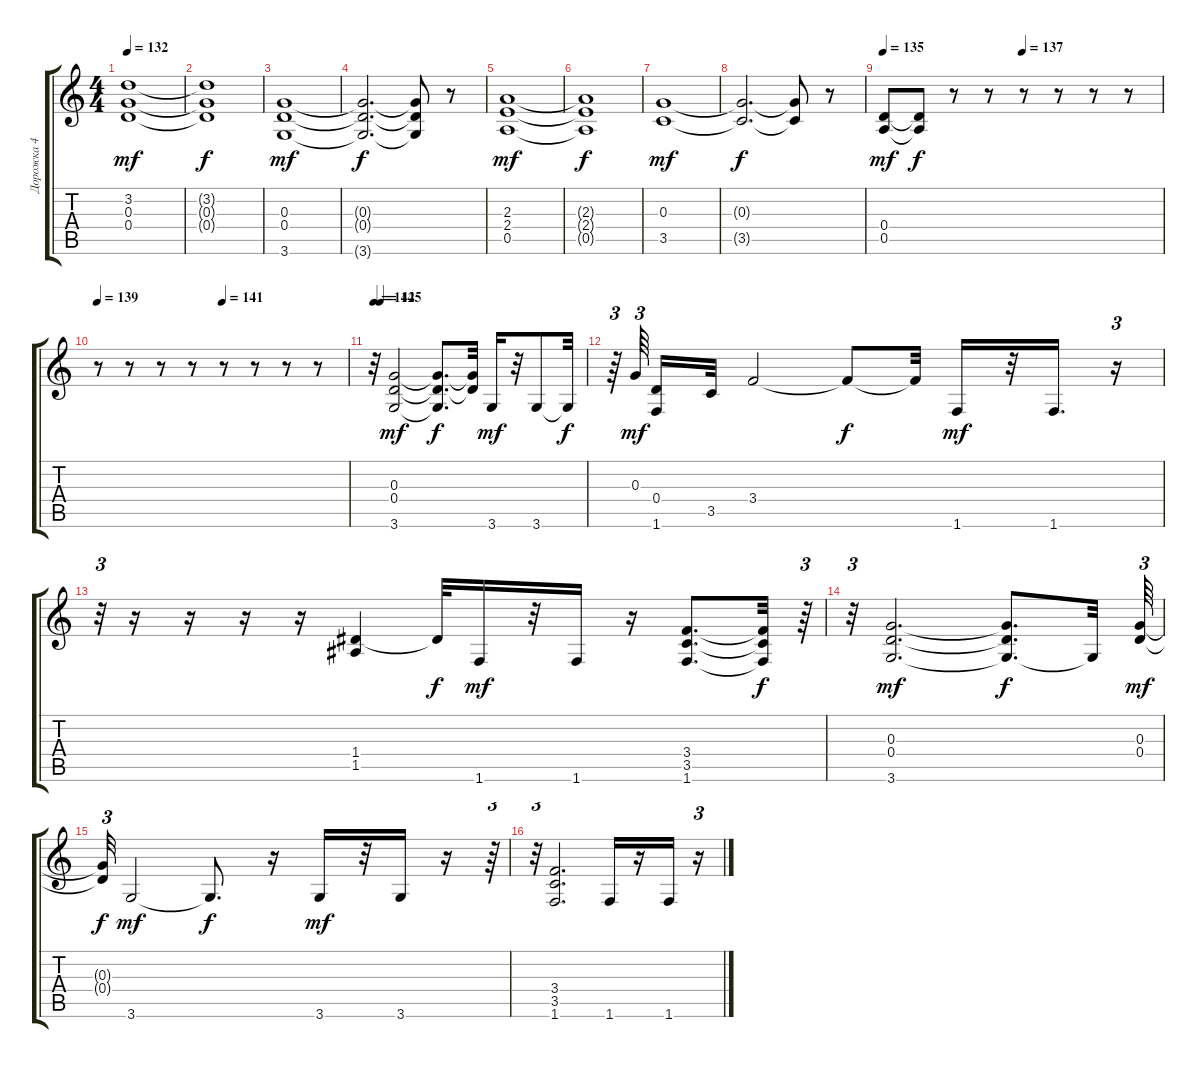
\track ("Дорожка 4" "Дорожка 4") {instrument overdrivenguitar}
\staff {score tabs}
\tuning (E4 B3 G3 D3 A2 E2) {hide}
\ts (4 4)
\tempo 132
\clef g2
\ks c
(3.2 0.3 0.4).1{dy mf} |
(3.2{t} 0.3{t} 0.4{t}).1{dy f} |
(0.3 0.4 3.6).1{dy mf} |
(0.3{t} 0.4{t} 3.6{t}).2{d dy f} (0.3{t} 0.4{t} 3.6{t}).8 r.8 |
(2.3 2.4 0.5).1{dy mf} |
(2.3{t} 2.4{t} 0.5{t}).1{dy f} |
(0.3 3.5).1{dy mf} |
(0.3{t} 3.5{t}).2{d dy f} (0.3{t} 3.5{t}).8 r.8 |
\tempo 135
\tempo (137 0.5)
(0.4 0.5).8{dy mf} (0.4{t} 0.5{t}).8{dy f} r.8 r.8 r.8 r.8 r.8 r.8 |
\tempo 139
\tempo (141 0.5)
r.8 r.8 r.8 r.8 r.8 r.8 r.8 r.8 |
\tempo 142
\tempo (145 0.03125)
r.32 (0.3 0.4 3.6).2{dy mf} (0.3{t} 0.4{t} 3.6{t}).8{d dy f} (0.3{t} 0.4{t}).32 3.6.16{dy mf} r.32 3.6.8 3.6{t}.32{dy f} |
r.64{tu (3 2)} 0.3.64{tu (3 2) dy mf beam splitsecondary} (0.4 1.6).16 3.5.32 3.4.2 3.4{t}.8{dy f} 3.4{t}.32 1.6.16{dy mf} r.32 1.6.16{d} r.16{tu (3 2)} |
r.32{tu (3 2)} r.16 r.16 r.16 r.16 (1.4 1.5).4 1.4{t}.32{dy f} 1.6.16{dy mf} r.32 1.6.16 r.16 (3.4 3.5 1.6).8{d} (3.4{t} 3.5{t} 1.6{t}).32{dy f} r.64{tu (3 2)} |
r.32{tu (3 2)} (0.3 0.4 3.6).2{d dy mf} (0.3{t} 0.4{t} 3.6{t}).8{d dy f} 3.6{t}.32 (0.3 0.4).64{tu (3 2) dy mf} |
(0.3{t} 0.4{t}).32{tu (3 2) dy f} 3.6.2{dy mf} 3.6{t}.8{d dy f} r.16 3.6.16{dy mf} r.32 3.6.16 r.16 r.64{tu (3 2)} |
r.32{tu (3 2)} (3.4 3.5 1.6).2{d} 1.6.16 r.16 1.6.16 r.16{tu (3 2)}
